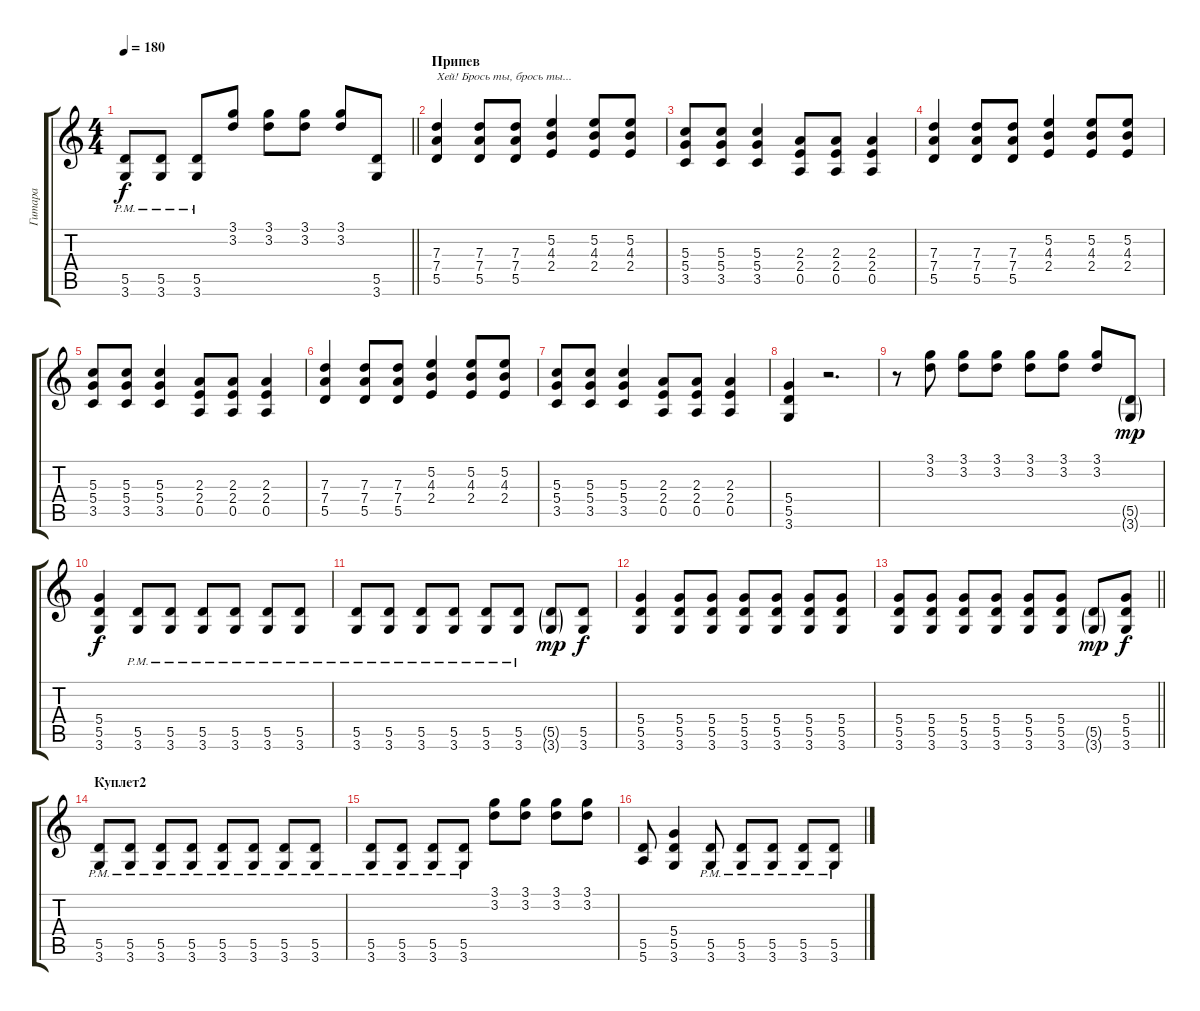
\track ("Гитара" "Гитара") {instrument overdrivenguitar}
\staff {score tabs}
\tuning (E4 B3 G3 D3 A2 E2) {hide}
\ts (4 4)
\tempo 180
\clef g2
\barLineRight lightlight
\ks c
(5.5{pm} 3.6{pm}).8{dy f} (5.5{pm} 3.6{pm}).8 (5.5{pm} 3.6{pm}).8 (3.1 3.2).8 (3.1 3.2).8 (3.1 3.2).8 (3.1 3.2).8 (5.5 3.6).8 |
\section ("" "Припев")
(7.3 7.4 5.5).4{txt "Хей! Брось ты, брось ты..."} (7.3 7.4 5.5).8 (7.3 7.4 5.5).8 (5.2 4.3 2.4).4 (5.2 4.3 2.4).8 (5.2 4.3 2.4).8 |
(5.3 5.4 3.5).8 (5.3 5.4 3.5).8 (5.3 5.4 3.5).4 (2.3 2.4 0.5).8 (2.3 2.4 0.5).8 (2.3 2.4 0.5).4 |
(7.3 7.4 5.5).4 (7.3 7.4 5.5).8 (7.3 7.4 5.5).8 (5.2 4.3 2.4).4 (5.2 4.3 2.4).8 (5.2 4.3 2.4).8 |
(5.3 5.4 3.5).8 (5.3 5.4 3.5).8 (5.3 5.4 3.5).4 (2.3 2.4 0.5).8 (2.3 2.4 0.5).8 (2.3 2.4 0.5).4 |
(7.3 7.4 5.5).4 (7.3 7.4 5.5).8 (7.3 7.4 5.5).8 (5.2 4.3 2.4).4 (5.2 4.3 2.4).8 (5.2 4.3 2.4).8 |
(5.3 5.4 3.5).8 (5.3 5.4 3.5).8 (5.3 5.4 3.5).4 (2.3 2.4 0.5).8 (2.3 2.4 0.5).8 (2.3 2.4 0.5).4 |
(5.4 5.5 3.6).4 r.2{d} |
r.8 (3.1 3.2).8 (3.1 3.2).8 (3.1 3.2).8 (3.1 3.2).8 (3.1 3.2).8 (3.1 3.2).8 (5.5{g} 3.6{g}).8{dy mp} |
(5.4 5.5 3.6).4{dy f} (5.5{pm} 3.6{pm}).8 (5.5{pm} 3.6{pm}).8 (5.5{pm} 3.6{pm}).8 (5.5{pm} 3.6{pm}).8 (5.5{pm} 3.6{pm}).8 (5.5{pm} 3.6{pm}).8 |
(5.5{pm} 3.6{pm}).8 (5.5{pm} 3.6{pm}).8 (5.5{pm} 3.6{pm}).8 (5.5{pm} 3.6{pm}).8 (5.5{pm} 3.6{pm}).8 (5.5{pm} 3.6{pm}).8 (5.5{g} 3.6{g}).8{dy mp} (5.5 3.6).8{dy f} |
(5.4 5.5 3.6).4 (5.4 5.5 3.6).8 (5.4 5.5 3.6).8 (5.4 5.5 3.6).8 (5.4 5.5 3.6).8 (5.4 5.5 3.6).8 (5.4 5.5 3.6).8 |
\barLineRight lightlight
(5.4 5.5 3.6).8 (5.4 5.5 3.6).8 (5.4 5.5 3.6).8 (5.4 5.5 3.6).8 (5.4 5.5 3.6).8 (5.4 5.5 3.6).8 (5.5{g} 3.6{g}).8{dy mp} (5.4 5.5 3.6).8{dy f} |
\section ("" "Куплет2")
(5.5{pm} 3.6{pm}).8 (5.5{pm} 3.6{pm}).8 (5.5{pm} 3.6{pm}).8 (5.5{pm} 3.6{pm}).8 (5.5{pm} 3.6{pm}).8 (5.5{pm} 3.6{pm}).8 (5.5{pm} 3.6{pm}).8 (5.5{pm} 3.6{pm}).8 |
(5.5{pm} 3.6{pm}).8 (5.5{pm} 3.6{pm}).8 (5.5{pm} 3.6{pm}).8 (5.5{pm} 3.6{pm}).8 (3.1 3.2).8 (3.1 3.2).8 (3.1 3.2).8 (3.1 3.2).8 |
(5.5 5.6).8 (5.4 5.5 3.6).4 (5.5{pm} 3.6{pm}).8 (5.5{pm} 3.6{pm}).8 (5.5{pm} 3.6{pm}).8 (5.5{pm} 3.6{pm}).8 (5.5{pm} 3.6{pm}).8
